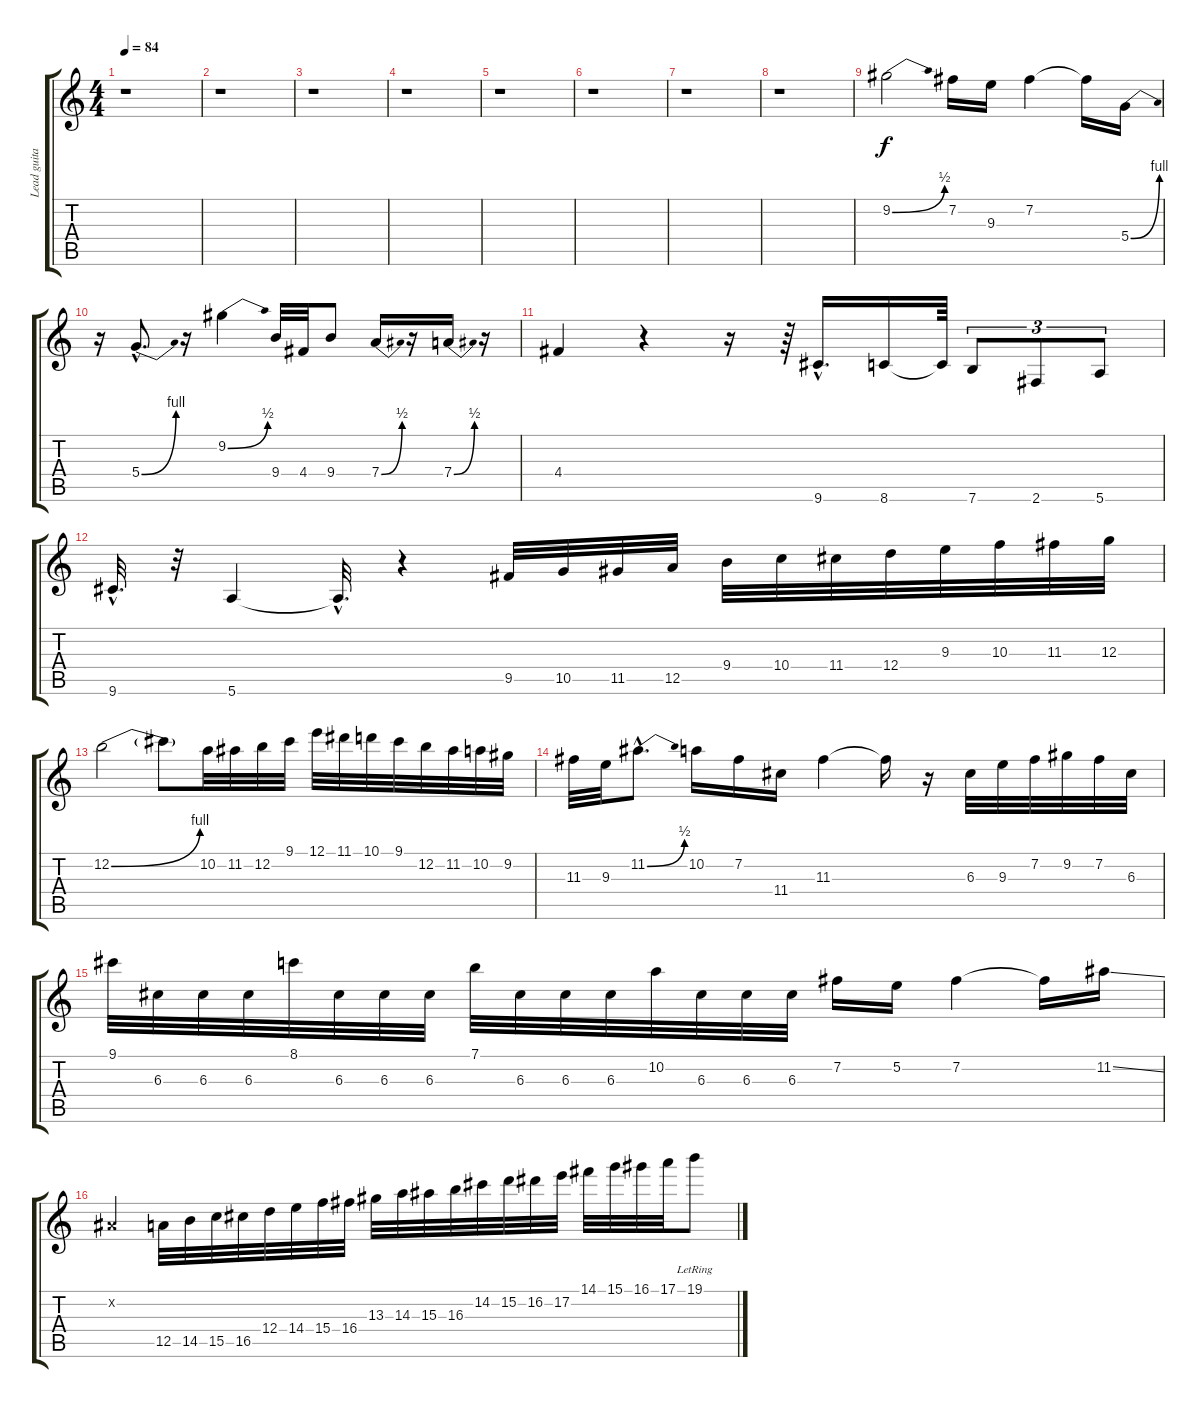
\track ("Lead guitar (Steve morse)" "Lead guita") {instrument distortionguitar}
\staff {score tabs}
\tuning (E4 B3 G3 D3 A2 E2) {hide}
\ts (4 4)
\tempo 84
\clef g2
\ks c
r.1{dy f} |
r.1 |
r.1 |
r.1 |
r.1 |
r.1 |
r.1 |
r.1 |
9.2{be (bend 0 0 60 2)}.2 7.2.16 9.3.16 7.2.4 7.2{t}.16 5.4{be (bend 0 0 60 4)}.16 |
r.16 5.4{be (bend 0 0 60 4) hac}.8{d} r.16 9.2{be (bend 0 0 60 2)}.4 9.4.32 4.4.32 9.4.8 7.4{be (bend 0 0 60 2)}.16 r.16 7.4{be (bend 0 0 60 2)}.16 r.16 |
4.4.4 r.4 r.16 r.64 9.6{hac}.16{d} 8.6.16 8.6{t}.64 7.6.8{tu (3 2)} 2.6.8{tu (3 2)} 5.6.8{tu (3 2)} |
9.6{hac}.32{d} r.32 5.6.4 5.6{hac t}.32{d} r.4 9.5.32 10.5.32 11.5.32 12.5.32 9.4.32 10.4.32 11.4.32 12.4.32 9.3.32 10.3.32 11.3.32 12.3.32 |
12.2{be (bend 0 0 60 4)}.2 12.2{t}.8 10.2.32 11.2.32 12.2.32 9.1.32 12.1.32 11.1.32 10.1.32 9.1.32 12.2.32 11.2.32 10.2.32 9.2.32 |
11.3.32 9.3.32 11.2{be (bend 0 0 60 2) hac}.8{d} 10.2.16 7.2.16 11.4.16 11.3.4 11.3{t}.16 r.16 6.3.32 9.3.32 7.2.32 9.2.32 7.2.32 6.3.32 |
9.1.32 6.3.32 6.3.32 6.3.32 8.1.32 6.3.32 6.3.32 6.3.32 7.1.32 6.3.32 6.3.32 6.3.32 10.2.32 6.3.32 6.3.32 6.3.32 7.2.16 5.2.16 7.2.4 7.2{t}.16 11.2{ss}.16 |
-1.2{x}.4 12.5.32 14.5.32 15.5.32 16.5.32 12.4.32 14.4.32 15.4.32 16.4.32 13.3.32 14.3.32 15.3.32 16.3.32 14.2.32 15.2.32 16.2.32 17.2.32 14.1.32 15.1.32 16.1.32 17.1.32 19.1{lr}.8
